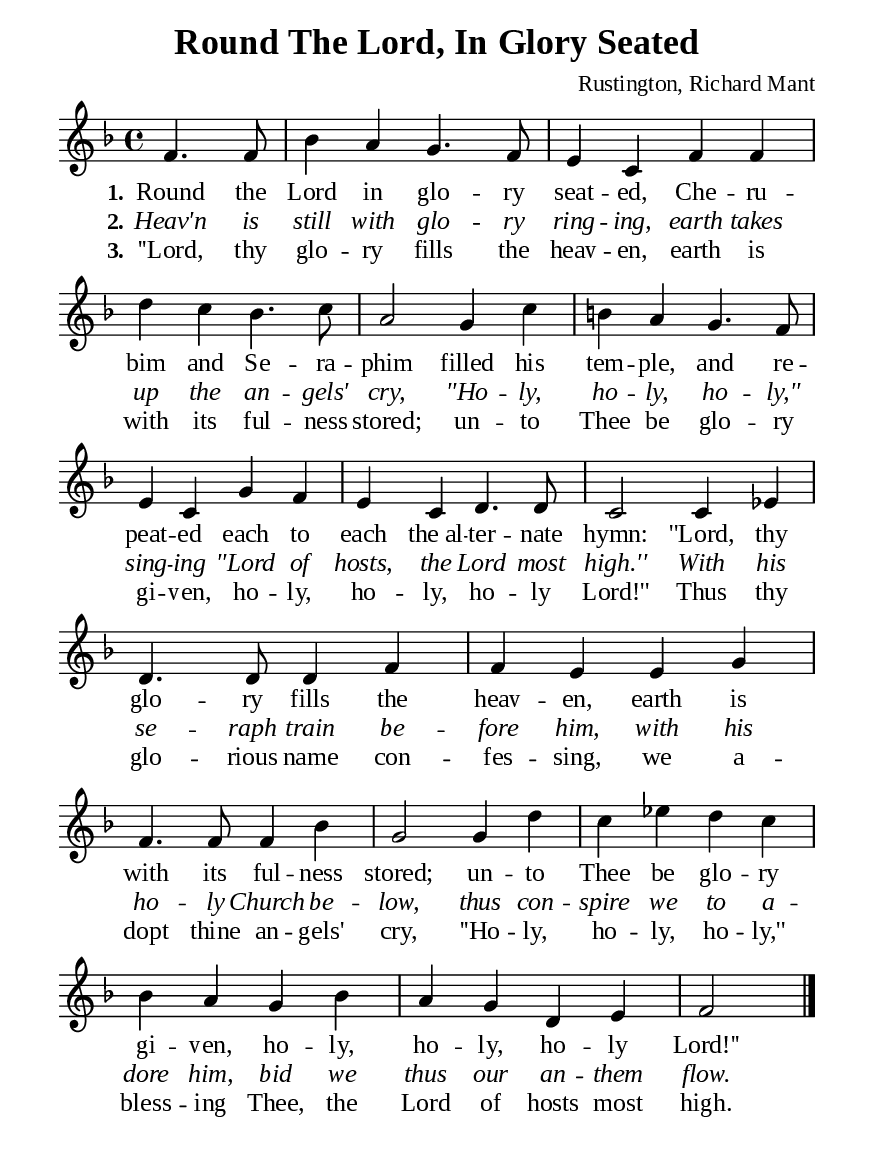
%%%%%%%%%%%%%%%%%%%%%%%%%%%%%
% CONTENTS OF THIS DOCUMENT
% 1. Common settings
% 2. Verse music
% 3. Verse lyrics
% 4. Layout
%%%%%%%%%%%%%%%%%%%%%%%%%%%%%

%%%%%%%%%%%%%%%%%%%%%%%%%%%%%
% 1. Common settings
%%%%%%%%%%%%%%%%%%%%%%%%%%%%%
\version "2.18.2"

\header {
  title = "Round The Lord, In Glory Seated"
  composer = "Rustington, Richard Mant"
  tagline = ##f
}

global= {
  \key f \major
  \time 4/4
  \override Score.BarNumber.break-visibility = ##(#f #f #f)
  \override Lyrics.LyricSpace.minimum-distance = #2.0
}

\paper {
  #(set-paper-size "a5")
  top-margin = 3.2\mm
  bottom-marign = 10\mm
  left-margin = 10\mm
  right-margin = 10\mm
  indent = #0
  #(define fonts
	 (make-pango-font-tree "Liberation Serif"
	 		       "Liberation Serif"
			       "Liberation Serif"
			       (/ 20 20)))
  system-system-spacing = #'((basic-distance . 2.5) (padding . 2.5))
}

printItalic = \with {
  \override LyricText.font-shape = #'italic
}

%%%%%%%%%%%%%%%%%%%%%%%%%%%%%
% 2. Verse music
%%%%%%%%%%%%%%%%%%%%%%%%%%%%%
musicVerseSoprano = \relative c' {
  \partial 2 f4. f8 |
  %{	01	%} bes4 a g4. f8 |
  %{	02	%} e4 c f f |
  %{	03	%} d' c bes4. c8 |
  %{	04	%} a2 g4 c |
  %{	05	%} b! a g4. f8 |
  %{	06	%} e4 c g' f |
  %{	07	%} e c d4. d8 |
  %{	08	%} c2 c4 ees |
  %{	09	%} d4. d8 d4 f |
  %{	10	%} f e e g |
  %{	11	%} f4. f8 f4 bes |
  %{	12	%} g2 g4 d' |
  %{	13	%} c ees d c |
  %{	14	%} bes a g bes |
  %{	15	%} a g d e |
                    f2 \bar "|."
}

%%%%%%%%%%%%%%%%%%%%%%%%%%%%%
% 3. Verse lyrics
%%%%%%%%%%%%%%%%%%%%%%%%%%%%%
verseOne = \lyricmode {
  \set stanza = #"1."
  Round the Lord in glo -- ry seat -- ed, Che -- ru -- bim and Se -- ra -- phim
  filled his tem -- ple, and re -- peat -- ed each to each the_al -- ter -- nate hymn:
  ''Lord, thy glo -- ry fills the heav -- en, earth is with its ful -- ness stored;
  un -- to Thee be glo -- ry gi -- ven, ho -- ly, ho -- ly, ho -- ly Lord!''
}

verseTwo = \lyricmode {
  \set stanza = #"2."
  Heav'n is still with glo -- ry ring -- ing, earth takes up the an -- gels' cry,
  ''Ho -- ly, ho -- ly, ho -- ly,'' sing -- ing ''Lord of hosts, the Lord most high.''
  With his se -- raph train be -- fore him, with his ho -- ly Church be -- low,
  thus con -- spire we to a -- dore him, bid we thus our an -- them flow.
}

verseThree = \lyricmode {
  \set stanza = #"3."
  ''Lord, thy glo -- ry fills the heav -- en, earth is with its ful -- ness stored;
  un -- to Thee be glo -- ry gi -- ven, ho -- ly, ho -- ly, ho -- ly Lord!''
  Thus thy glo -- rious name con -- fes -- sing, we a -- dopt thine an -- gels' cry,
  ''Ho -- ly, ho -- ly, ho -- ly,'' bless -- ing Thee, the Lord of hosts most high.
}

%%%%%%%%%%%%%%%%%%%%%%%%%%%%%
% 4. Layout
%%%%%%%%%%%%%%%%%%%%%%%%%%%%%
\score {
    \new ChoirStaff <<
      \new Staff <<
        \clef "treble"
        \new Voice = "sopranos" { \global   \musicVerseSoprano }
      >>
      \new Lyrics \lyricsto sopranos \verseOne
      \new Lyrics \printItalic \lyricsto sopranos \verseTwo
      \new Lyrics \lyricsto sopranos \verseThree
    >>
}
